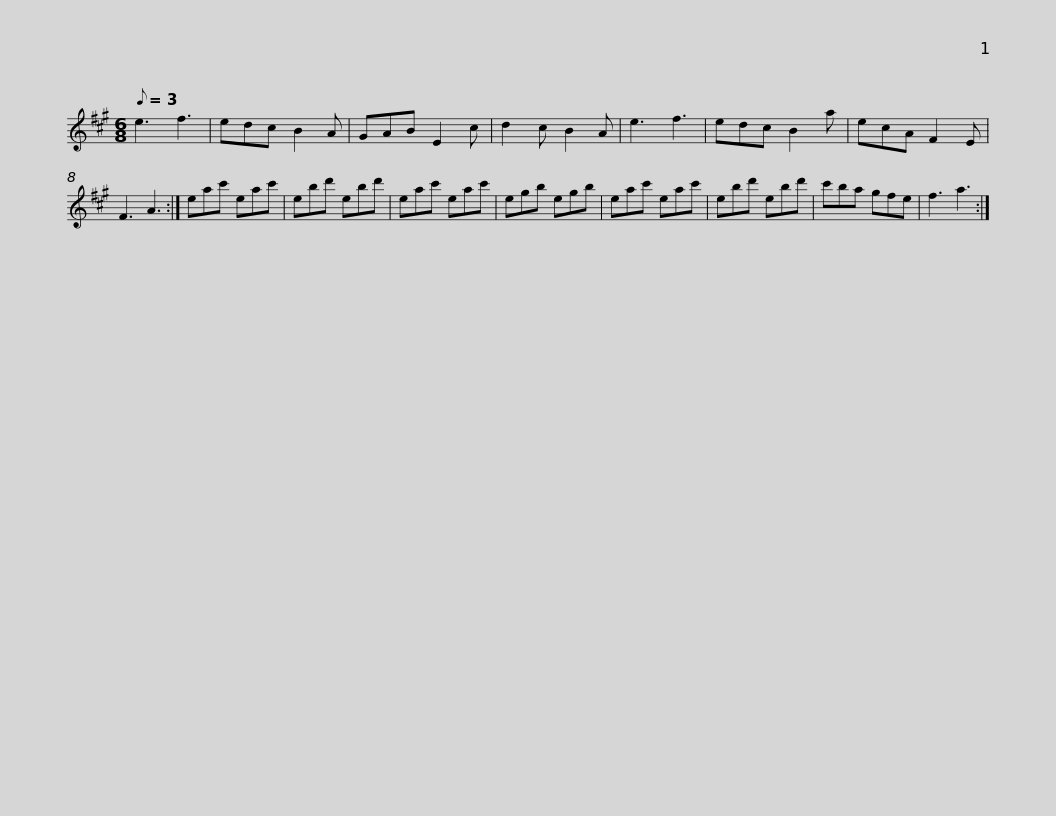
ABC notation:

X:1
L:1/8
Q:1/8=3
M:6/8
I:linebreak $
K:A
V:1 treble
V:1
 e3 f3 | edc B2 A | GAB E2 c | d2 c B2 A | e3 f3 | %5
 edc B2 a | ecA F2 E | F3 A3 :| eac' eac' |$ ebd' ebd' | %10
 eac' eac' | egb egb | eac' eac' | ebd' ebd' | c'ba gfe | %15
 f3 a3 :| %16
